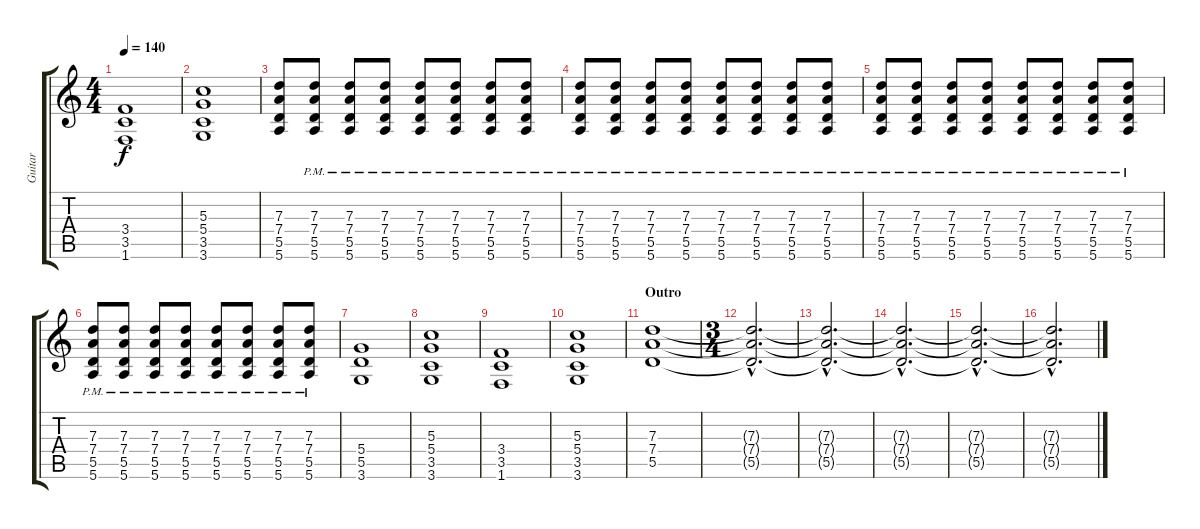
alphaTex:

\track ("Guitar" "Guitar") {instrument distortionguitar}
\staff {score tabs}
\tuning (E4 B3 G3 D3 A2 E2) {hide}
\ts (4 4)
\tempo 140
\clef g2
\ks c
(3.4 3.5 1.6).1{dy f} |
(5.3 5.4 3.5 3.6).1 |
(7.3 7.4 5.5 5.6).8 (7.3{pm} 7.4{pm} 5.5{pm} 5.6{pm}).8 (7.3{pm} 7.4{pm} 5.5{pm} 5.6{pm}).8 (7.3{pm} 7.4{pm} 5.5{pm} 5.6{pm}).8 (7.3{pm} 7.4{pm} 5.5{pm} 5.6{pm}).8 (7.3{pm} 7.4{pm} 5.5{pm} 5.6{pm}).8 (7.3{pm} 7.4{pm} 5.5{pm} 5.6{pm}).8 (7.3{pm} 7.4{pm} 5.5{pm} 5.6{pm}).8 |
(7.3{pm} 7.4{pm} 5.5{pm} 5.6{pm}).8 (7.3{pm} 7.4{pm} 5.5{pm} 5.6{pm}).8 (7.3{pm} 7.4{pm} 5.5{pm} 5.6{pm}).8 (7.3{pm} 7.4{pm} 5.5{pm} 5.6{pm}).8 (7.3{pm} 7.4{pm} 5.5{pm} 5.6{pm}).8 (7.3{pm} 7.4{pm} 5.5{pm} 5.6{pm}).8 (7.3{pm} 7.4{pm} 5.5{pm} 5.6{pm}).8 (7.3{pm} 7.4{pm} 5.5{pm} 5.6{pm}).8 |
(7.3{pm} 7.4{pm} 5.5{pm} 5.6{pm}).8 (7.3{pm} 7.4{pm} 5.5{pm} 5.6{pm}).8 (7.3{pm} 7.4{pm} 5.5{pm} 5.6{pm}).8 (7.3{pm} 7.4{pm} 5.5{pm} 5.6{pm}).8 (7.3{pm} 7.4{pm} 5.5{pm} 5.6{pm}).8 (7.3{pm} 7.4{pm} 5.5{pm} 5.6{pm}).8 (7.3{pm} 7.4{pm} 5.5{pm} 5.6{pm}).8 (7.3{pm} 7.4{pm} 5.5{pm} 5.6{pm}).8 |
(7.3{pm} 7.4{pm} 5.5{pm} 5.6{pm}).8 (7.3{pm} 7.4{pm} 5.5{pm} 5.6{pm}).8 (7.3{pm} 7.4{pm} 5.5{pm} 5.6{pm}).8 (7.3{pm} 7.4{pm} 5.5{pm} 5.6{pm}).8 (7.3{pm} 7.4{pm} 5.5{pm} 5.6{pm}).8 (7.3{pm} 7.4{pm} 5.5{pm} 5.6{pm}).8 (7.3{pm} 7.4{pm} 5.5{pm} 5.6{pm}).8 (7.3{pm} 7.4{pm} 5.5{pm} 5.6{pm}).8 |
(5.4 5.5 3.6).1 |
(5.3 5.4 3.5 3.6).1 |
(3.4 3.5 1.6).1 |
(5.3 5.4 3.5 3.6).1 |
\section ("" "Outro")
(7.3 7.4 5.5).1 |
\ts (3 4)
(7.3{hac t} 7.4{hac t} 5.5{hac t}).2{d} |
(7.3{hac t} 7.4{hac t} 5.5{hac t}).2{d} |
(7.3{hac t} 7.4{hac t} 5.5{hac t}).2{d} |
(7.3{hac t} 7.4{hac t} 5.5{hac t}).2{d} |
(7.3{hac t} 7.4{hac t} 5.5{hac t}).2{d volume 0}
